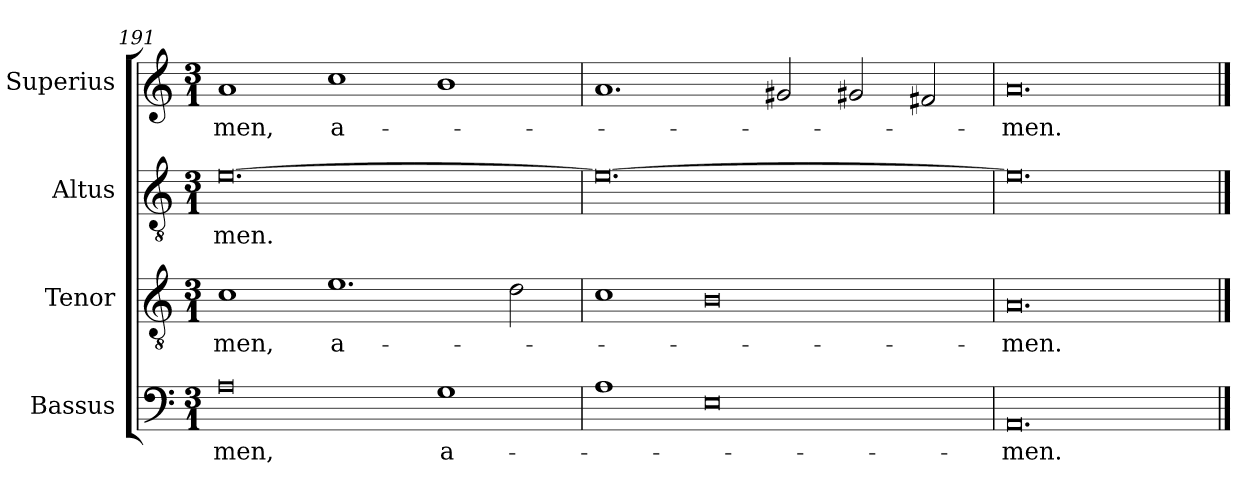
**kern	**text	**kern	**text	**kern	**text	**kern	**text
*part4	*part4	*part3	*part3	*part2	*part2	*part1	*part1
*staff4	*staff4	*staff3	*staff3	*staff2	*staff2	*staff1	*staff1
*I"Bassus	*	*I"Tenor	*	*I"Altus	*	*I"Superius	*
*I'B	*	*I'T	*	*I'A	*	*I'S	*
*clefF4	*	*clefGv2	*	*clefGv2	*	*clefG2	*
*k[]	*	*k[]	*	*k[]	*	*k[]	*
*M3/1	*	*M3/1	*	*M3/1	*	*M3/1	*
=191	=191	=191	=191	=191	=191	=191	=191
0A	-men,	1c	-men,	[0.e	-men.	1a	-men,
.	.	1.e	a-	.	.	1cc	a-
1G	a-	.	.	.	.	1b	.
.	.	2d\	.	.	.	.	.
=192	=192	=192	=192	=192	=192	=192	=192
1A	.	1c	.	0.e_	.	1.a	.
0E	.	0B	.	.	.	.	.
.	.	.	.	.	.	2g#X/	.
.	.	.	.	.	.	2g#X/	.
.	.	.	.	.	.	2f#X/	.
=193	=193	=193	=193	=193	=193	=193	=193
0.AA	-men.	0.A	-men.	0.e]	.	0.a	-men.
==	==	==	==	==	==	==	==
*-	*-	*-	*-	*-	*-	*-	*-
